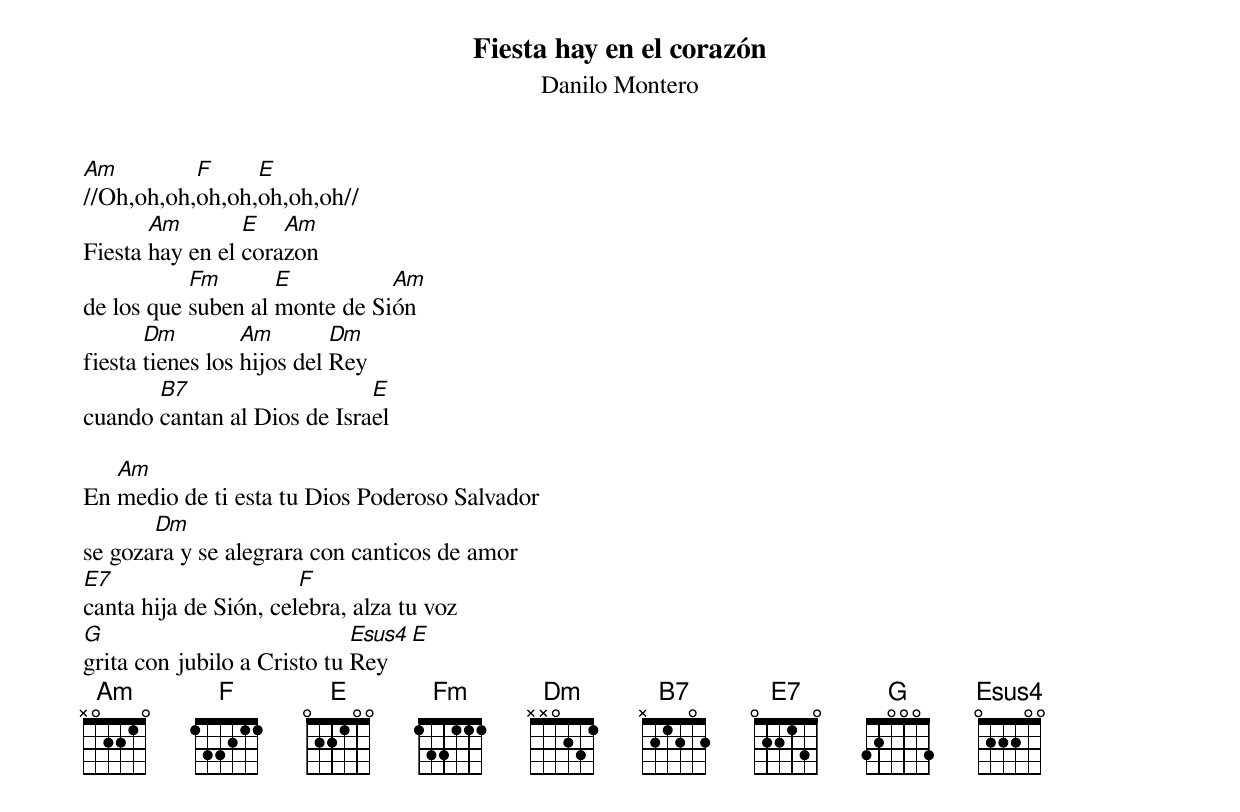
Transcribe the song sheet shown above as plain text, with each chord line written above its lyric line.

Fiesta hay en el corazón
Danilo Montero
Am         F     E
//Oh,oh,oh,oh,oh,oh,oh,oh//
       Am        E   Am
Fiesta hay en el corazon
           Fm       E          Am
de los que suben al monte de Sión
       Dm         Am        Dm
fiesta tienes los hijos del Rey
       B7                    E
cuando cantan al Dios de Israel

   Am
En medio de ti esta tu Dios Poderoso Salvador
       Dm
se gozara y se alegrara con canticos de amor
E7                     F
canta hija de Sión, celebra, alza tu voz
G                            Esus4   E
grita con jubilo a Cristo tu Rey
